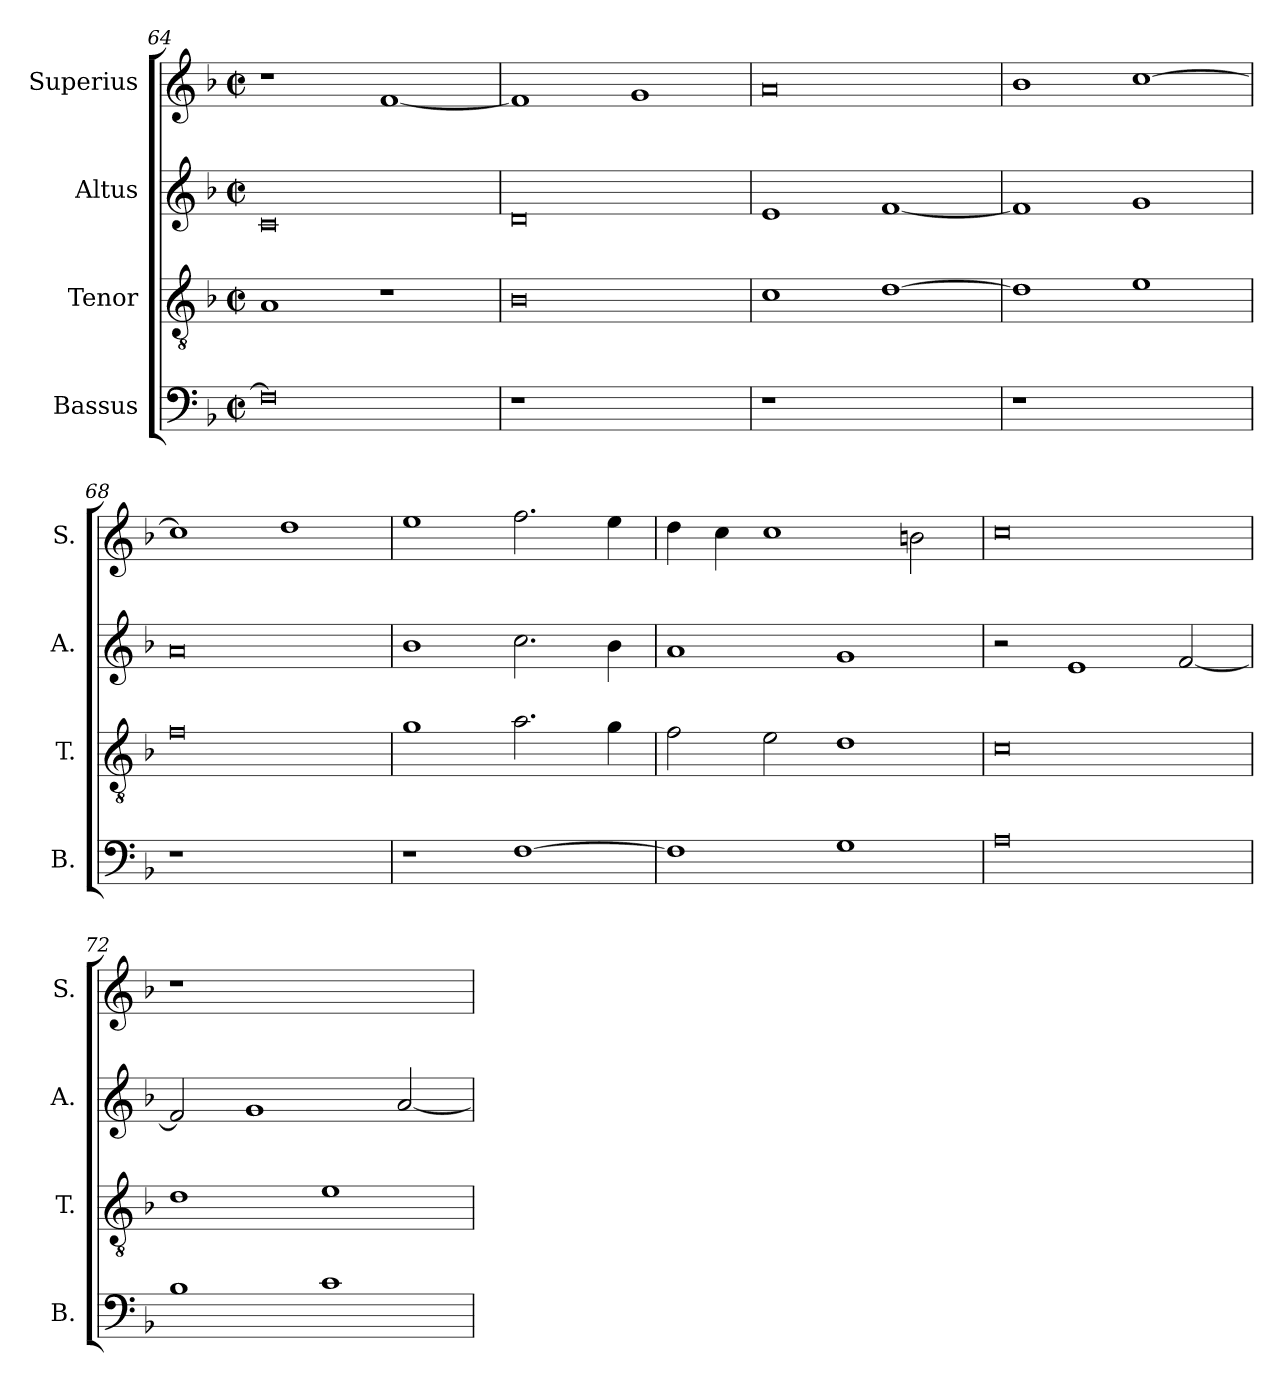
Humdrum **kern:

**kern	**kern	**kern	**kern
*part4	*part3	*part2	*part1
*staff4	*staff3	*staff2	*staff1
*I"Bassus	*I"Tenor	*I"Altus	*I"Superius
*I'B.	*I'T.	*I'A.	*I'S.
*clefF4	*clefGv2	*clefG2	*clefG2
*	*ITrd7c12	*	*
*k[b-]	*k[b-]	*k[b-]	*k[b-]
*F:	*F:	*F:	*F:
*M2/2	*M2/2	*M2/2	*M2/2
*met(c|)	*met(c|)	*met(c|)	*met(c|)
=64	=64	=64	=64
0Fi]	1AAi	0ci	1r
.	1r	.	[<1fi
=65	=65	=65	=65
!LO:N:vis=1	!	!	!
1r	0BB-i	0di	1fi]
1ryy	.	.	1gi
!!LO:LB:g=z
=66	=66	=66	=66
!LO:N:vis=1	!	!	!
1r	1Ci	1ei	0ai
1ryy	[>1Di	[<1fi	.
=67	=67	=67	=67
!LO:N:vis=1	!	!	!
1r	1Di]	1fi]	1b-i
1ryy	1Ei	1gi	[>1cci
=68	=68	=68	=68
!LO:N:vis=1	!	!	!
1r	0Fi	0ai	1cci]
1ryy	.	.	1ddi
=69	=69	=69	=69
1r	1Gi	1b-i	1eei
[>1Fi	2.Ai\	2.cci\	2.ffi\
.	4Gi\	4b-i\	4eei\
=70	=70	=70	=70
1Fi]	2Fi\	1ai	4ddi\
.	.	.	4cci\
.	2Ei\	.	1cci
1Gi	1Di	1gi	.
.	.	.	2bni\
=71	=71	=71	=71
0Ai	0Ci	2r	0cci
.	.	1ei	.
.	.	[<2fi/	.
!!LO:PB:g=z
=72	=72	=72	=72
!	!	!	!LO:N:vis=1
1B-i	1Di	2fi/]	1r
.	.	1gi	.
1ci	1Ei	.	1ryy
.	.	[<2ai/	.
=	=	=	=
*-	*-	*-	*-
